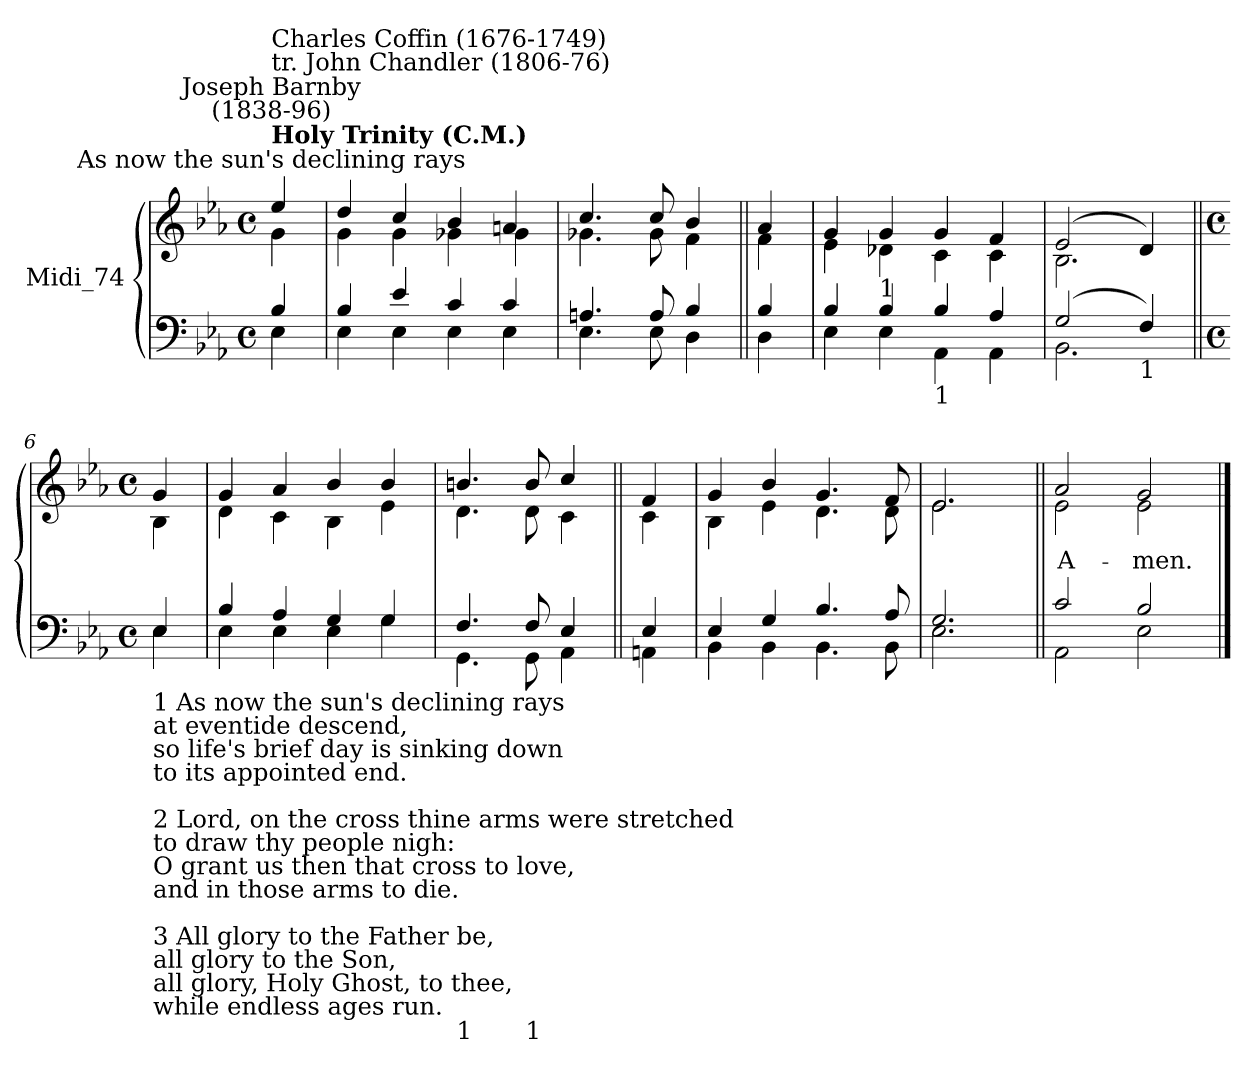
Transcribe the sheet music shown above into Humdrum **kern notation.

**kern	**kern	**text
*part2	*part1	*part1
*staff2	*staff1	*staff1
*I"Midi_74	*I"Midi_74	*
*clefF4	*clefG2	*
*k[b-e-a-]	*k[b-e-a-]	*
*E-:	*E-:	*
*M4/4	*M4/4	*
*met(c)	*met(c)	*
=	=	=
*^	*^	*
!	!	!LO:TX:a:cj:t=As now the sun's declining rays	!	!
!	!	!LO:TX:a:B:t=Holy Trinity  (C.M.)	!	!
!	!	!LO:TX:a:cj:t=Joseph Barnby\n(1838-96)	!	!
!	!	!LO:TX:a:t=Charles Coffin (1676-1749)\ntr. John Chandler (1806-76)	!	!
4B-/	4E-\	4ee-/	4g\	.
=1	=1	=1	=1	=1
4B-/	4E-\	4dd/	4g\	.
4e-/	4E-\	4cc/	4g\	.
4c/	4E-\	4b-/	4g-X\	.
4c/	4E-\	4an/	4g-\	.
=2	=2	=2	=2	=2
4.An/	4.E-\	4.cc/	4.g-X\	.
8A/	8E-\	8cc/	8g-\	.
4B-/	4D\	4b-/	4f\	.
=3||	=3||	=3||	=3||	=3||
4B-/	4D\	4a-/	4f\	.
=4	=4	=4	=4	=4
4B-/	4E-\	4g/	4e-\	.
!	!	!LO:TX:b:t=1	!	!
4B-/	4E-\	4g/	4d-X\	.
!LO:TX:b:t=1	!	!	!	!
4B-/	4AA-\	4g/	4c\	.
4A-/	4AA-\	4f/	4c\	.
=5	=5	=5	=5	=5
(>2G/	2.BB-\	(>2e-/	2.B-\	.
!LO:TX:b:t=1	!	!	!	!
4F/)	.	4d/)	.	.
!!LO:LB:g=z	!!
=6||	=6||	=6||	=6||	=6||
*M4/4	*	*M4/4	*	*
*met(c)	*	*met(c)	*	*
!LO:TX:b:t=1 As now the sun's declining rays\nat eventide descend,\nso life's brief day is sinking down\nto its appointed end.\n\n2 Lord, on the cross thine arms were stretched\nto draw thy people nigh&colon;\nO grant us then that cross to love,\nand in those arms to die.\n\n3 All glory to the Father be,\nall glory to the Son,\nall glory, Holy Ghost, to thee,\nwhile endless ages run.	!	!	!	!
4E-/	4E-\	4g/	4B-\	.
=7	=7	=7	=7	=7
4B-/	4E-\	4g/	4d\	.
4A-/	4E-\	4a-/	4c\	.
4G/	4E-\	4b-/	4B-\	.
4G/	4G\	4b-/	4e-\	.
=8	=8	=8	=8	=8
!LO:TX:b:t=1	!	!	!	!
4.F/	4.GG\	4.bn/	4.d\	.
!LO:TX:b:t=1	!	!	!	!
8F/	8GG\	8b/	8d\	.
4E-/	4AA-\	4cc/	4c\	.
=9||	=9||	=9||	=9||	=9||
4E-/	4AAn\	4f/	4c\	.
=10	=10	=10	=10	=10
4E-/	4BB-\	4g/	4B-\	.
4G/	4BB-\	4b-/	4e-\	.
4.B-/	4.BB-\	4.g/	4.d\	.
8A-/	8BB-\	8f/	8d\	.
=11	=11	=11	=11	=11
2.G/	2.E-\	2.e-/	2.e-\	.
=12||	=12||	=12||	=12||	=12||
!	!	!	!	!LO:LY:b
2c/	2AA-\	2a-/	2e-\	A-
!	!	!	!	!LO:LY:b
2B-/	2E-\	2g/	2e-\	-men.
*v	*v	*	*	*
*	*v	*v	*
==	==	==
*-	*-	*-
